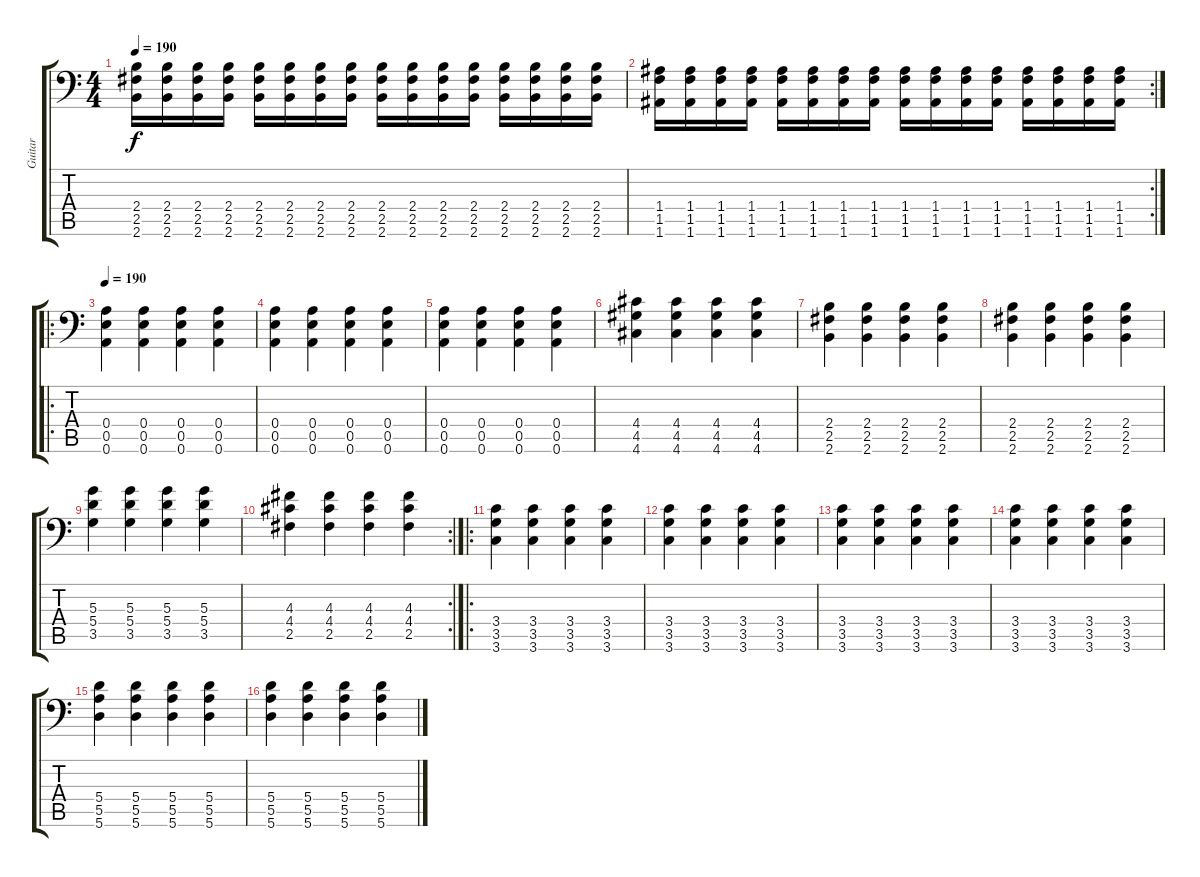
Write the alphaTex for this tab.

\track ("Guitar" "Guitar") {instrument distortionguitar}
\staff {score tabs}
\tuning (B3 Gb3 D3 A2 E2 A1) {hide}
\ts (4 4)
\tempo 190
\clef f4
\ks c
(2.4 2.5 2.6).16{dy f} (2.4 2.5 2.6).16 (2.4 2.5 2.6).16 (2.4 2.5 2.6).16 (2.4 2.5 2.6).16 (2.4 2.5 2.6).16 (2.4 2.5 2.6).16 (2.4 2.5 2.6).16 (2.4 2.5 2.6).16 (2.4 2.5 2.6).16 (2.4 2.5 2.6).16 (2.4 2.5 2.6).16 (2.4 2.5 2.6).16 (2.4 2.5 2.6).16 (2.4 2.5 2.6).16 (2.4 2.5 2.6).16 |
\rc 2
(1.4 1.5 1.6).16 (1.4 1.5 1.6).16 (1.4 1.5 1.6).16 (1.4 1.5 1.6).16 (1.4 1.5 1.6).16 (1.4 1.5 1.6).16 (1.4 1.5 1.6).16 (1.4 1.5 1.6).16 (1.4 1.5 1.6).16 (1.4 1.5 1.6).16 (1.4 1.5 1.6).16 (1.4 1.5 1.6).16 (1.4 1.5 1.6).16 (1.4 1.5 1.6).16 (1.4 1.5 1.6).16 (1.4 1.5 1.6).16 |
\ro
\tempo 190
(0.4 0.5 0.6).4 (0.4 0.5 0.6).4 (0.4 0.5 0.6).4 (0.4 0.5 0.6).4 |
(0.4 0.5 0.6).4 (0.4 0.5 0.6).4 (0.4 0.5 0.6).4 (0.4 0.5 0.6).4 |
(0.4 0.5 0.6).4 (0.4 0.5 0.6).4 (0.4 0.5 0.6).4 (0.4 0.5 0.6).4 |
(4.4 4.5 4.6).4 (4.4 4.5 4.6).4 (4.4 4.5 4.6).4 (4.4 4.5 4.6).4 |
(2.4 2.5 2.6).4 (2.4 2.5 2.6).4 (2.4 2.5 2.6).4 (2.4 2.5 2.6).4 |
(2.4 2.5 2.6).4 (2.4 2.5 2.6).4 (2.4 2.5 2.6).4 (2.4 2.5 2.6).4 |
(5.3 5.4 3.5).4 (5.3 5.4 3.5).4 (5.3 5.4 3.5).4 (5.3 5.4 3.5).4 |
\rc 2
(4.3 4.4 2.5).4 (4.3 4.4 2.5).4 (4.3 4.4 2.5).4 (4.3 4.4 2.5).4 |
\ro
(3.4 3.5 3.6).4 (3.4 3.5 3.6).4 (3.4 3.5 3.6).4 (3.4 3.5 3.6).4 |
(3.4 3.5 3.6).4 (3.4 3.5 3.6).4 (3.4 3.5 3.6).4 (3.4 3.5 3.6).4 |
(3.4 3.5 3.6).4 (3.4 3.5 3.6).4 (3.4 3.5 3.6).4 (3.4 3.5 3.6).4 |
(3.4 3.5 3.6).4 (3.4 3.5 3.6).4 (3.4 3.5 3.6).4 (3.4 3.5 3.6).4 |
(5.4 5.5 5.6).4 (5.4 5.5 5.6).4 (5.4 5.5 5.6).4 (5.4 5.5 5.6).4 |
(5.4 5.5 5.6).4 (5.4 5.5 5.6).4 (5.4 5.5 5.6).4 (5.4 5.5 5.6).4
